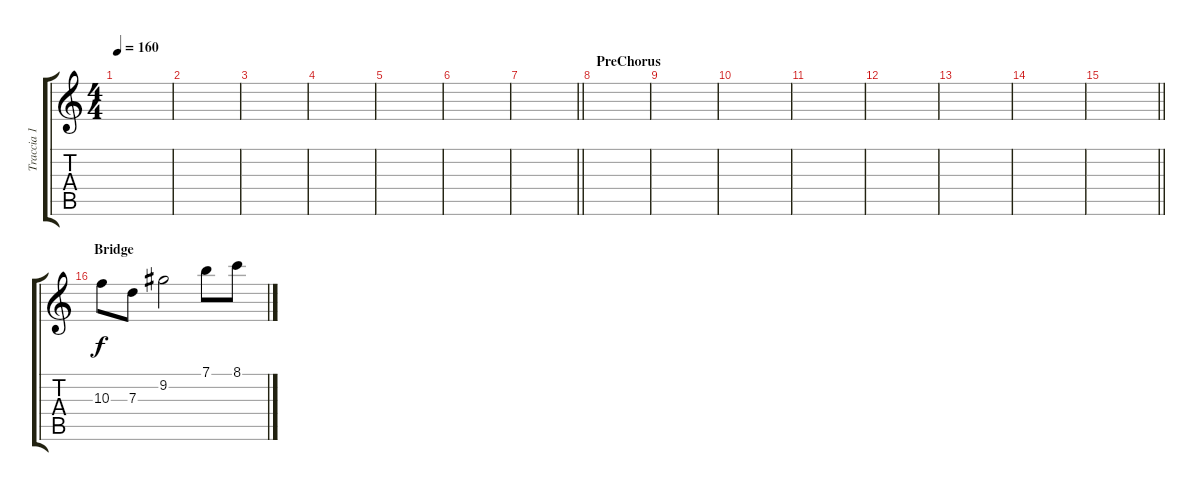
\track ("Traccia 1" "Traccia 1") {instrument distortionguitar}
\staff {score tabs}
\tuning (E4 B3 G3 D3 A2 E2) {hide}
\ts (4 4)
\tempo 160
\clef g2
\ks c
|
|
|
|
|
|
\barLineRight lightlight
|
\section ("" "PreChorus")
|
|
|
|
|
|
|
\barLineRight lightlight
|
\section ("" "Bridge")
10.3.8 7.3.8 9.2.2 7.1.8 8.1.8
